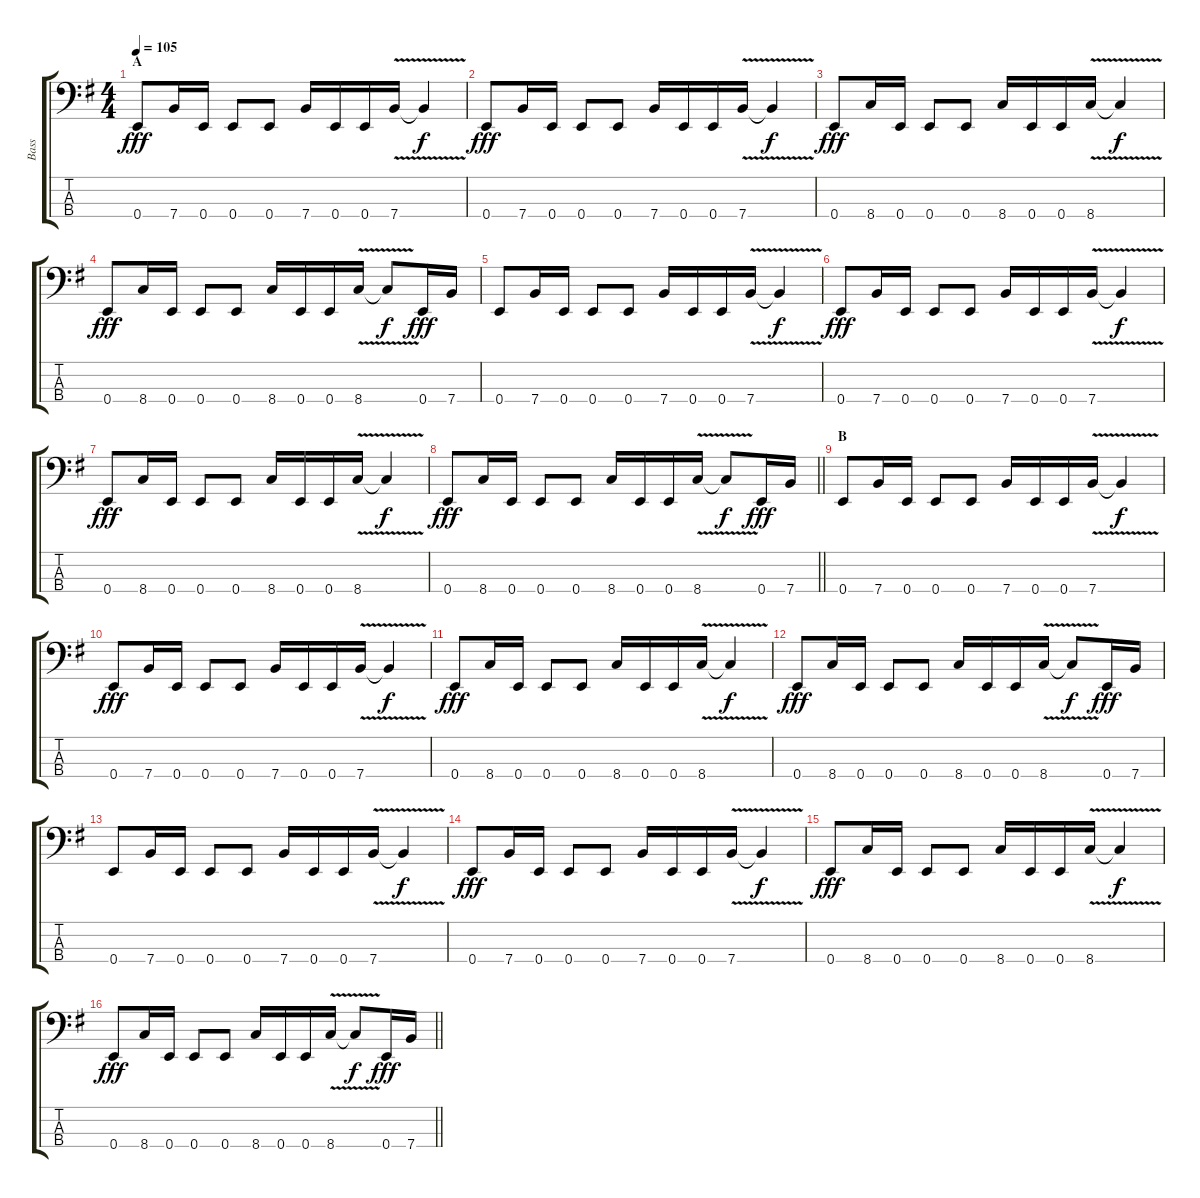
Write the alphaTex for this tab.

\track ("Bass" "Bass") {instrument electricbassfinger}
\staff {score tabs}
\tuning (G2 D2 A1 E1) {hide}
\ts (4 4)
\section ("" "A")
\tempo 105
\clef f4
\ks g
0.4.8{dy fff instrument electricbassfinger} 7.4.16 0.4.16 0.4.8 0.4.8 7.4.16 0.4.16 0.4.16 7.4{v}.16 7.4{t}.4{dy f} |
0.4.8{dy fff} 7.4.16 0.4.16 0.4.8 0.4.8 7.4.16 0.4.16 0.4.16 7.4{v}.16 7.4{t}.4{dy f} |
0.4.8{dy fff} 8.4.16 0.4.16 0.4.8 0.4.8 8.4.16 0.4.16 0.4.16 8.4{v}.16 8.4{t}.4{dy f} |
0.4.8{dy fff} 8.4.16 0.4.16 0.4.8 0.4.8 8.4.16 0.4.16 0.4.16 8.4{v}.16 8.4{t}.8{dy f} 0.4.16{dy fff} 7.4.16 |
0.4.8 7.4.16 0.4.16 0.4.8 0.4.8 7.4.16 0.4.16 0.4.16 7.4{v}.16 7.4{t}.4{dy f} |
0.4.8{dy fff} 7.4.16 0.4.16 0.4.8 0.4.8 7.4.16 0.4.16 0.4.16 7.4{v}.16 7.4{t}.4{dy f} |
0.4.8{dy fff} 8.4.16 0.4.16 0.4.8 0.4.8 8.4.16 0.4.16 0.4.16 8.4{v}.16 8.4{t}.4{dy f} |
\barLineRight lightlight
0.4.8{dy fff} 8.4.16 0.4.16 0.4.8 0.4.8 8.4.16 0.4.16 0.4.16 8.4{v}.16 8.4{t}.8{dy f} 0.4.16{dy fff} 7.4.16 |
\section ("" "B")
0.4.8 7.4.16 0.4.16 0.4.8 0.4.8 7.4.16 0.4.16 0.4.16 7.4{v}.16 7.4{t}.4{dy f} |
0.4.8{dy fff} 7.4.16 0.4.16 0.4.8 0.4.8 7.4.16 0.4.16 0.4.16 7.4{v}.16 7.4{t}.4{dy f} |
0.4.8{dy fff} 8.4.16 0.4.16 0.4.8 0.4.8 8.4.16 0.4.16 0.4.16 8.4{v}.16 8.4{t}.4{dy f} |
0.4.8{dy fff} 8.4.16 0.4.16 0.4.8 0.4.8 8.4.16 0.4.16 0.4.16 8.4{v}.16 8.4{t}.8{dy f} 0.4.16{dy fff} 7.4.16 |
0.4.8 7.4.16 0.4.16 0.4.8 0.4.8 7.4.16 0.4.16 0.4.16 7.4{v}.16 7.4{t}.4{dy f} |
0.4.8{dy fff} 7.4.16 0.4.16 0.4.8 0.4.8 7.4.16 0.4.16 0.4.16 7.4{v}.16 7.4{t}.4{dy f} |
0.4.8{dy fff} 8.4.16 0.4.16 0.4.8 0.4.8 8.4.16 0.4.16 0.4.16 8.4{v}.16 8.4{t}.4{dy f} |
\barLineRight lightlight
0.4.8{dy fff} 8.4.16 0.4.16 0.4.8 0.4.8 8.4.16 0.4.16 0.4.16 8.4{v}.16 8.4{t}.8{dy f} 0.4.16{dy fff} 7.4.16
